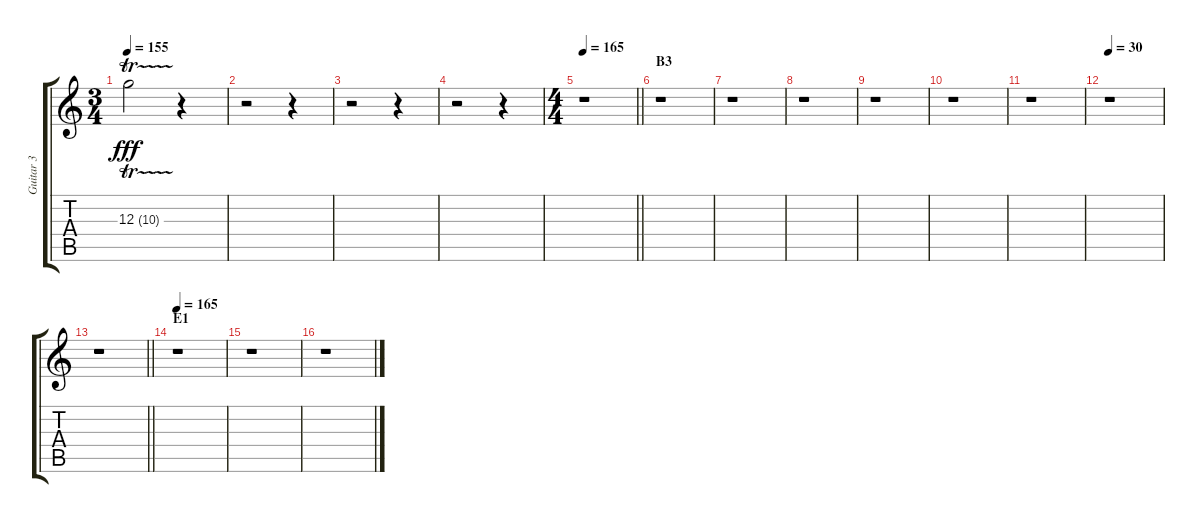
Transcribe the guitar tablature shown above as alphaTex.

\track ("Guitar 3" "Guitar 3") {instrument distortionguitar}
\staff {score tabs}
\tuning (E4 B3 G3 D3 A2 E2) {hide}
\ts (3 4)
\tempo 155
\clef g2
\ks c
12.3{tr (10 16)}.2{dy fff} r.4 |
r.2 r.4 |
r.2 r.4 |
r.2 r.4 |
\ts (4 4)
\tempo 165
\barLineRight lightlight
r.1 |
\section ("" "B3")
r.1 |
r.1 |
r.1 |
r.1 |
r.1 |
r.1 |
\tempo 30
r.1 |
\barLineRight lightlight
r.1 |
\section ("" "E1")
\tempo 165
r.1 |
r.1 |
r.1
